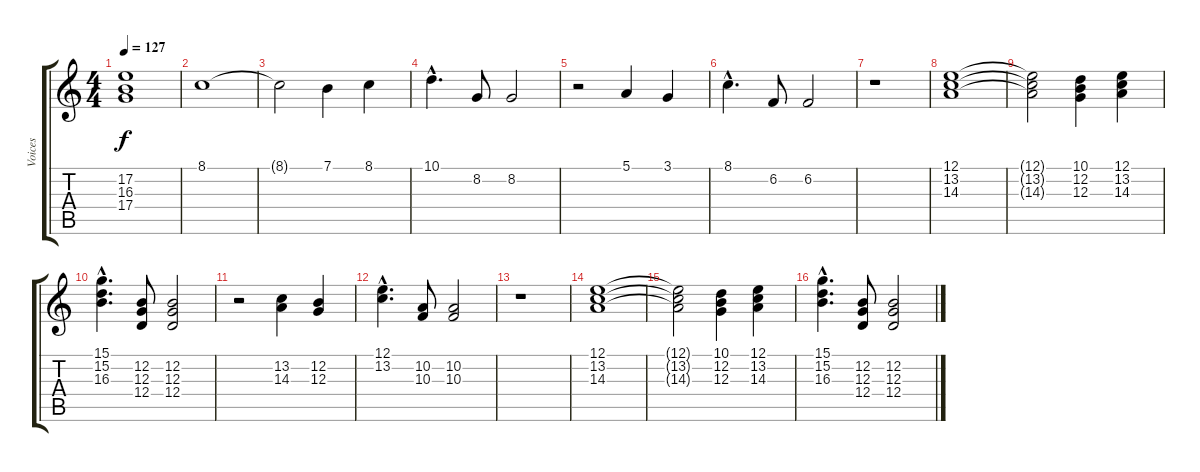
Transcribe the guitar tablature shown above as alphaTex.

\track ("Voices" "Voices") {instrument lead6voice}
\staff {score tabs}
\tuning (E4 B3 G3 D3 A2 E2) {hide}
\ts (4 4)
\tempo 127
\clef g2
\ks c
(17.2{t} 16.3{t} 17.4{t}).1{dy f} |
8.1.1 |
8.1{t}.2 7.1.4 8.1.4 |
10.1{hac}.4{d} 8.2.8 8.2.2 |
r.2 5.1.4 3.1.4 |
8.1{hac}.4{d} 6.2.8 6.2.2 |
r.1 |
(12.1 13.2 14.3).1 |
(12.1{t} 13.2{t} 14.3{t}).2 (10.1 12.2 12.3).4 (12.1 13.2 14.3).4 |
(15.1{hac} 15.2{hac} 16.3{hac}).4{d} (12.2 12.3 12.4).8 (12.2 12.3 12.4).2 |
r.2 (13.2 14.3).4 (12.2 12.3).4 |
(12.1{hac} 13.2{hac}).4{d} (10.2 10.3).8 (10.2 10.3).2 |
r.1 |
(12.1 13.2 14.3).1 |
(12.1{t} 13.2{t} 14.3{t}).2 (10.1 12.2 12.3).4 (12.1 13.2 14.3).4 |
(15.1{hac} 15.2{hac} 16.3{hac}).4{d} (12.2 12.3 12.4).8 (12.2 12.3 12.4).2
